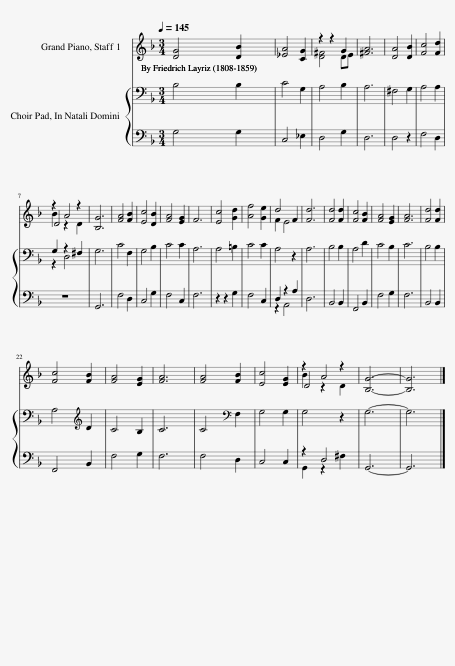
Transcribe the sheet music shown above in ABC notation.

X:1
%%score ( 1 2 3 ) { ( 4 6 ) | ( 5 7 ) }
L:1/8
Q:1/4=145
M:3/4
I:linebreak $
K:F
V:1 treble
V:2 treble
V:3 treble
V:4 bass
V:6 bass
V:5 bass
V:7 bass
V:1
 [DG]4 [DB]2 | [_EA]4 [CG]2 | z2 z2 G2 | [^FA]6 | [DA]4 [DB]2 | %5
 [Fc]4 [Fd]2 |$ z2 A4 | [B,G]6 | [FA]4 [FB]2 | [Ec]4 [DB]2 | %10
 [FA]4 [EG]2 | F6 | [Ec]4 [Gd]2 | [Af]4 [Ge]2 | d4 F2 | %15
 [Fd]6 | [Fd]4 [Fd]2 | [Fc]4 [FB]2 | [FA]4 [EG]2 | [FA]6 | %20
 [Fd]4 [Fd]2 |$ [Fc]4 [FB]2 | [FA]4 [EG]2 | [FA]6 | [FA]4 [FB]2 | %25
 [Ec]4 [EG]2 | z2 A4 | [B,G]6- | [B,G]6 |] %29
V:2
 x6 | x6 | [D^F]4 DE | x6 | x6 | %5
 x6 |$ B2 z2 D2 | x6 | x6 | x6 | %10
 x6 | x6 | x6 | x6 | F2 E4 | %15
 x6 | x6 | x6 | x6 | x6 | %20
 x6 |$ x6 | x6 | x6 | x6 | %25
 x6 | B2 z2 D2 | x6 | x6 |] %29
V:3
 x6 | x6 | x6 | x6 | x6 | %5
 x6 |$ D4 z2 | x6 | x6 | x6 | %10
 x6 | x6 | x6 | x6 | x6 | %15
 x6 | x6 | x6 | x6 | x6 | %20
 x6 |$ x6 | x6 | x6 | x6 | %25
 x6 | D4 z2 | x6 | x6 |] %29
V:4
 B,4 B,2 | C4 G,2 | A,4 B,2 | A,6 | ^F,4 G,2 | %5
 A,4 A,2 |$ G,2 z2 ^F,2 | G,6 | C4 F,2 | G,4 B,2 | %10
 C4 C2 | A,6 | A,4 =B,2 | C4 C2 | A,4 z2 | %15
 A,6 | B,4 B,2 | A,4 D2 | C4 B,2 | C6 | %20
 B,4 B,2 |$ A,4[K:treble] D2 | C4 B,2 | C6 | C4[K:bass] F,2 | %25
 G,4 G,2 | G,4 z2 | G,6- | G,6 |] %29
V:5
 G,4 G,2 | C,4 _E,2 | D,4 G,2 | D,6 | D,4 z2 | %5
 F,4 D,2 |$ z6 | G,,6 | F,4 D,2 | C,4 G,2 | %10
 F,4 C,2 | F,6 | z2 z2 G,2 | F,4 C,2 | D,2 z2 A,2 | %15
 D,6 | B,,4 B,,2 | F,,4 B,,2 | F,4 G,2 | F,6 | %20
 B,,4 B,,2 |$ F,,4 B,,2 | F,4 G,2 | F,6 | F,4 D,2 | %25
 C,4 C,2 | z2 D,4 | G,,6- | G,,6 |] %29
V:6
 x6 | x6 | x6 | x6 | x6 | %5
 x6 |$ z2 D,4 | x6 | x6 | x6 | %10
 x6 | x6 | x6 | x6 | x6 | %15
 x6 | x6 | x6 | x6 | x6 | %20
 x6 |$ x4[K:treble] x2 | x6 | x6 | x4[K:bass] x2 | %25
 x6 | x6 | x6 | x6 |] %29
V:7
 x6 | x6 | x6 | x6 | x6 | %5
 x6 |$ x6 | x6 | x6 | x6 | %10
 x6 | x6 | x6 | x6 | z2 A,,4 | %15
 x6 | x6 | x6 | x6 | x6 | %20
 x6 |$ x6 | x6 | x6 | x6 | %25
 x6 | G,,2 z2 ^F,2 | x6 | x6 |] %29
